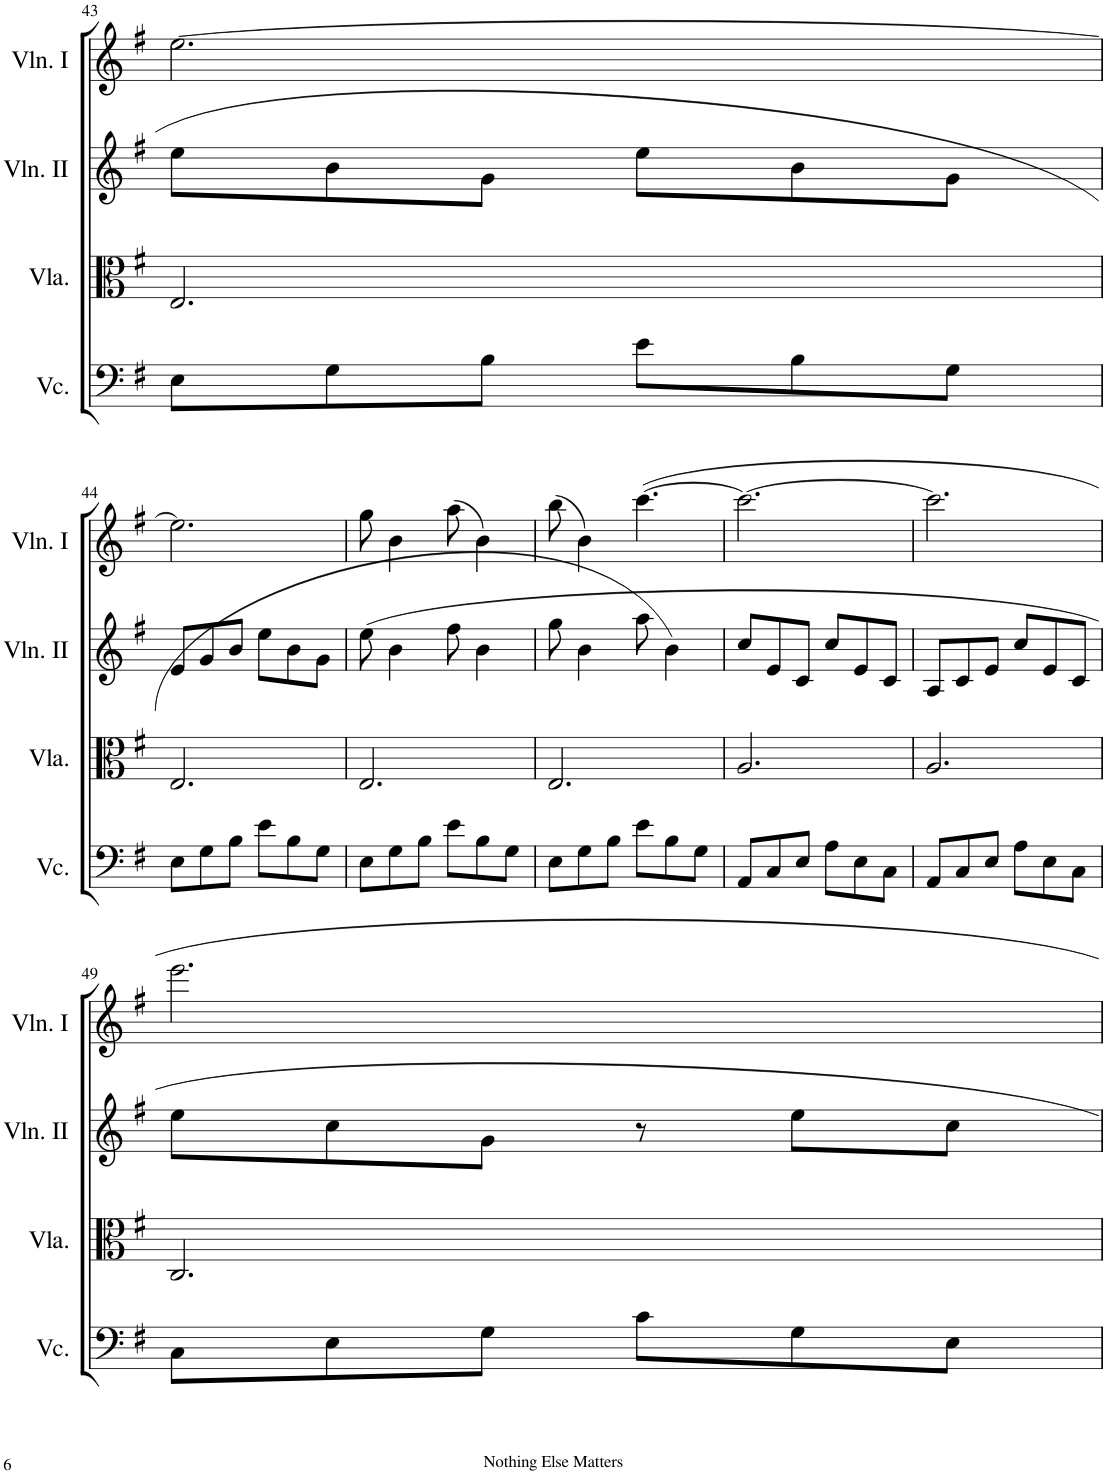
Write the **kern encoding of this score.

**kern	**kern	**kern	**kern
*part4	*part3	*part2	*part1
*staff4	*staff3	*staff2	*staff1
*I"Violoncello	*I"Viola	*I"Violin II	*I"Violin I
*I'Vc.	*I'Vla.	*I'Vln. II	*I'Vln. I
!!LO:PB:g=z
*clefF4	*clefC3	*clefG2	*clefG2
*k[f#]	*k[f#]	*k[f#]	*k[f#]
*M6/8	*M6/8	*M6/8	*M6/8
=43	=43	=43	=43
8E\L	2.E/	8ee\L	[2.ee\
8G\	.	8b\	.
8B\J	.	8g\J	.
8e\L	.	8ee\L	.
8B\	.	8b\	.
8G\J	.	8g\J	.
!!LO:LB:g=z
=44	=44	=44	=44
8E\L	2.E/	8e/L	2.ee\]
8G\	.	8g/	.
8B\J	.	8b/J	.
8e\L	.	8ee\L	.
8B\	.	8b\	.
8G\J	.	8g\J	.
=45	=45	=45	=45
8E\L	2.E/	8ee\	8gg\
8G\	.	(4b\	4b\
8B\J	.	.	.
8e\L	.	8ff#\)	(8aa\
8B\	.	(4b\	4b\)
8G\J	.	.	.
=46	=46	=46	=46
8E\L	2.E/	8gg\)	(8bb\
8G\	.	(4b\	4b\)
8B\J	.	.	.
8e\L	.	8aa\)	([4.ccc\
8B\	.	(4b\	.
8G\J	.	.	.
=47	=47	=47	=47
8AA/L	2.A/	8cc/L	2.ccc\_
8C/	.	8e/	.
8E/J	.	8c/J	.
8A\L	.	8cc/L	.
8E\	.	8e/	.
8C\J	.	8c/J	.
=48	=48	=48	=48
8AA/L	2.A/	8A/L	2.ccc\]
8C/	.	8c/	.
8E/J	.	8e/J	.
8A\L	.	8cc/L	.
8E\	.	8e/	.
8C\J	.	8c/J	.
!!LO:LB:g=z
=49	=49	=49	=49
8C\L	2.C/	8ee\L	2.eee\
8E\	.	8cc\	.
8G\J	.	8g\J	.
8c\L	.	8r	.
8G\	.	8ee\L	.
8E\J	.	8cc\J	.
=	=	=	=
*-	*-	*-	*-
